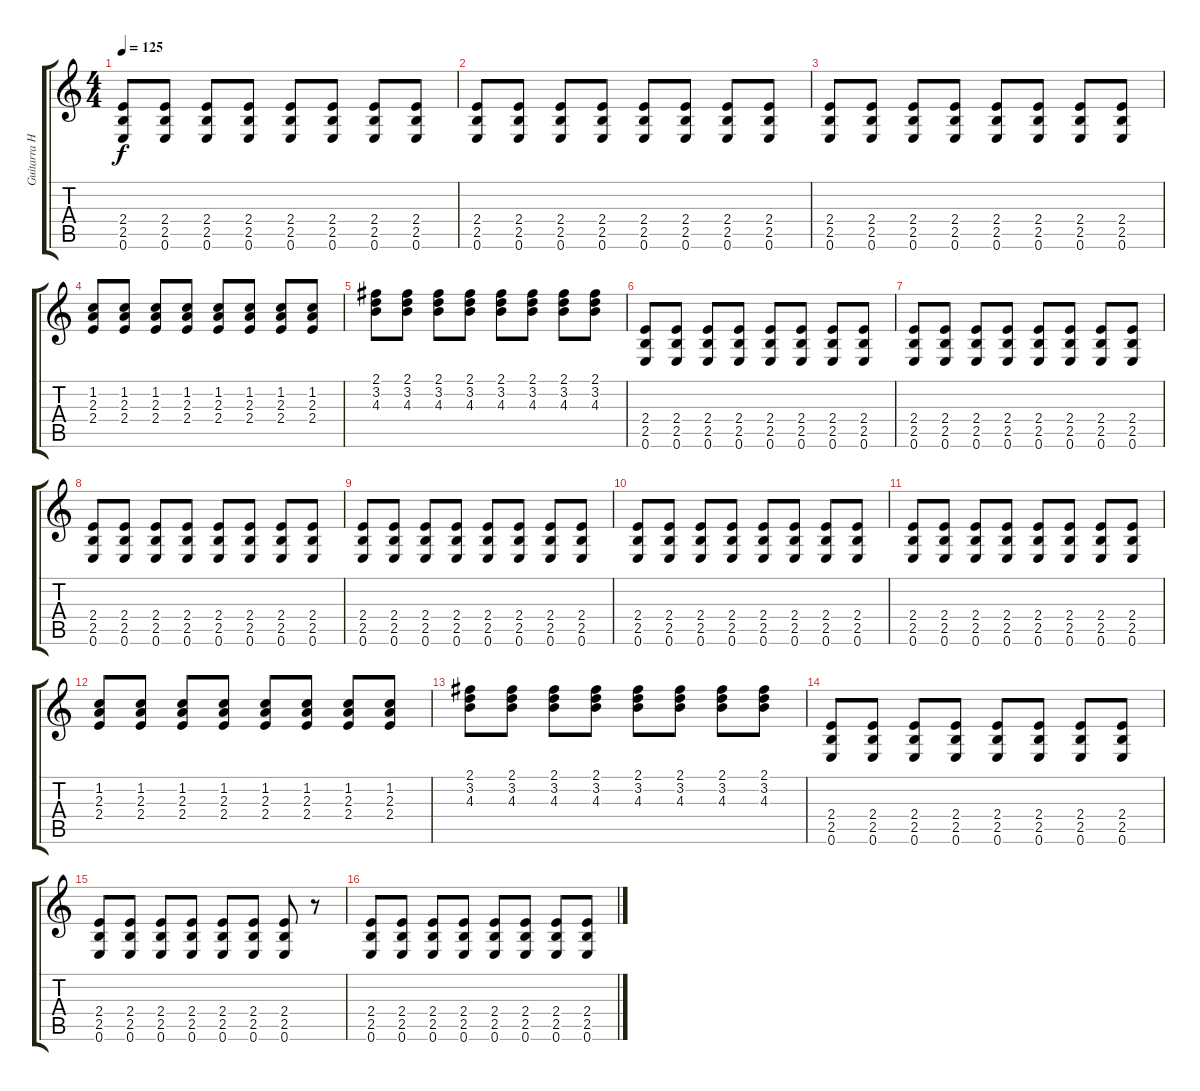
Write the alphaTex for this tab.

\track ("Guitarra Harm" "Guitarra H") {instrument distortionguitar}
\staff {score tabs}
\tuning (E4 B3 G3 D3 A2 E2) {hide}
\ts (4 4)
\tempo 125
\clef g2
\ks c
(2.4 2.5 0.6).8{dy f instrument distortionguitar} (2.4 2.5 0.6).8 (2.4 2.5 0.6).8 (2.4 2.5 0.6).8 (2.4 2.5 0.6).8 (2.4 2.5 0.6).8 (2.4 2.5 0.6).8 (2.4 2.5 0.6).8 |
(2.4 2.5 0.6).8 (2.4 2.5 0.6).8 (2.4 2.5 0.6).8 (2.4 2.5 0.6).8 (2.4 2.5 0.6).8 (2.4 2.5 0.6).8 (2.4 2.5 0.6).8 (2.4 2.5 0.6).8 |
(2.4 2.5 0.6).8 (2.4 2.5 0.6).8 (2.4 2.5 0.6).8 (2.4 2.5 0.6).8 (2.4 2.5 0.6).8 (2.4 2.5 0.6).8 (2.4 2.5 0.6).8 (2.4 2.5 0.6).8 |
(1.2 2.3 2.4).8 (1.2 2.3 2.4).8 (1.2 2.3 2.4).8 (1.2 2.3 2.4).8 (1.2 2.3 2.4).8 (1.2 2.3 2.4).8 (1.2 2.3 2.4).8 (1.2 2.3 2.4).8 |
(2.1 3.2 4.3).8 (2.1 3.2 4.3).8 (2.1 3.2 4.3).8 (2.1 3.2 4.3).8 (2.1 3.2 4.3).8 (2.1 3.2 4.3).8 (2.1 3.2 4.3).8 (2.1 3.2 4.3).8 |
(2.4 2.5 0.6).8 (2.4 2.5 0.6).8 (2.4 2.5 0.6).8 (2.4 2.5 0.6).8 (2.4 2.5 0.6).8 (2.4 2.5 0.6).8 (2.4 2.5 0.6).8 (2.4 2.5 0.6).8 |
(2.4 2.5 0.6).8 (2.4 2.5 0.6).8 (2.4 2.5 0.6).8 (2.4 2.5 0.6).8 (2.4 2.5 0.6).8 (2.4 2.5 0.6).8 (2.4 2.5 0.6).8 (2.4 2.5 0.6).8 |
(2.4 2.5 0.6).8 (2.4 2.5 0.6).8 (2.4 2.5 0.6).8 (2.4 2.5 0.6).8 (2.4 2.5 0.6).8 (2.4 2.5 0.6).8 (2.4 2.5 0.6).8 (2.4 2.5 0.6).8 |
(2.4 2.5 0.6).8 (2.4 2.5 0.6).8 (2.4 2.5 0.6).8 (2.4 2.5 0.6).8 (2.4 2.5 0.6).8 (2.4 2.5 0.6).8 (2.4 2.5 0.6).8 (2.4 2.5 0.6).8 |
(2.4 2.5 0.6).8 (2.4 2.5 0.6).8 (2.4 2.5 0.6).8 (2.4 2.5 0.6).8 (2.4 2.5 0.6).8 (2.4 2.5 0.6).8 (2.4 2.5 0.6).8 (2.4 2.5 0.6).8 |
(2.4 2.5 0.6).8 (2.4 2.5 0.6).8 (2.4 2.5 0.6).8 (2.4 2.5 0.6).8 (2.4 2.5 0.6).8 (2.4 2.5 0.6).8 (2.4 2.5 0.6).8 (2.4 2.5 0.6).8 |
(1.2 2.3 2.4).8 (1.2 2.3 2.4).8 (1.2 2.3 2.4).8 (1.2 2.3 2.4).8 (1.2 2.3 2.4).8 (1.2 2.3 2.4).8 (1.2 2.3 2.4).8 (1.2 2.3 2.4).8 |
(2.1 3.2 4.3).8 (2.1 3.2 4.3).8 (2.1 3.2 4.3).8 (2.1 3.2 4.3).8 (2.1 3.2 4.3).8 (2.1 3.2 4.3).8 (2.1 3.2 4.3).8 (2.1 3.2 4.3).8 |
(2.4 2.5 0.6).8 (2.4 2.5 0.6).8 (2.4 2.5 0.6).8 (2.4 2.5 0.6).8 (2.4 2.5 0.6).8 (2.4 2.5 0.6).8 (2.4 2.5 0.6).8 (2.4 2.5 0.6).8 |
(2.4 2.5 0.6).8 (2.4 2.5 0.6).8 (2.4 2.5 0.6).8 (2.4 2.5 0.6).8 (2.4 2.5 0.6).8 (2.4 2.5 0.6).8 (2.4 2.5 0.6).8 r.8 |
(2.4 2.5 0.6).8 (2.4 2.5 0.6).8 (2.4 2.5 0.6).8 (2.4 2.5 0.6).8 (2.4 2.5 0.6).8 (2.4 2.5 0.6).8 (2.4 2.5 0.6).8 (2.4 2.5 0.6).8
